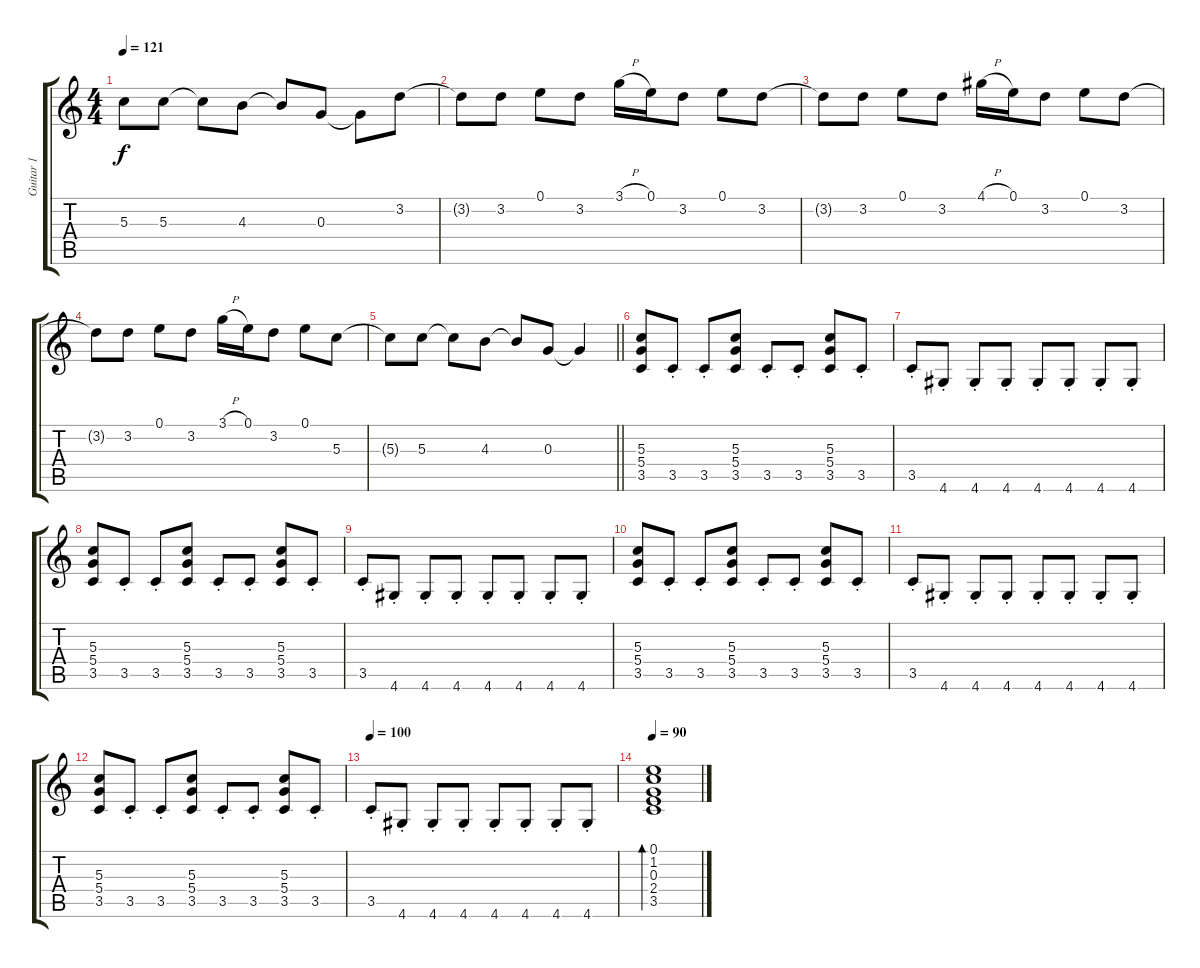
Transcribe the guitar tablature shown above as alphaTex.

\track ("Guitar 1" "Guitar 1") {instrument overdrivenguitar}
\staff {score tabs}
\tuning (E4 B3 G3 D3 A2 E2) {hide}
\ts (4 4)
\tempo 121
\clef g2
\ks c
5.3{t}.8{dy f} 5.3.8 5.3{t}.8 4.3.8 4.3{t}.8 0.3.8 0.3{t}.8 3.2.8 |
3.2{t}.8 3.2.8 0.1.8 3.2.8 3.1{h}.16 0.1.16 3.2.8 0.1.8 3.2.8 |
3.2{t}.8 3.2.8 0.1.8 3.2.8 4.1{h}.16 0.1.16 3.2.8 0.1.8 3.2.8 |
3.2{t}.8 3.2.8 0.1.8 3.2.8 3.1{h}.16 0.1.16 3.2.8 0.1.8 5.3.8 |
\barLineRight lightlight
5.3{t}.8 5.3.8 5.3{t}.8 4.3.8 4.3{t}.8 0.3.8 0.3{t}.4 |
(5.3 5.4 3.5).8 3.5{st}.8 3.5{st}.8 (5.3 5.4 3.5).8 3.5{st}.8 3.5{st}.8 (5.3 5.4 3.5).8 3.5{st}.8 |
3.5{st}.8 4.6{st}.8 4.6{st}.8 4.6{st}.8 4.6{st}.8 4.6{st}.8 4.6{st}.8 4.6{st}.8 |
(5.3 5.4 3.5).8 3.5{st}.8 3.5{st}.8 (5.3 5.4 3.5).8 3.5{st}.8 3.5{st}.8 (5.3 5.4 3.5).8 3.5{st}.8 |
3.5{st}.8 4.6{st}.8 4.6{st}.8 4.6{st}.8 4.6{st}.8 4.6{st}.8 4.6{st}.8 4.6{st}.8 |
(5.3 5.4 3.5).8 3.5{st}.8 3.5{st}.8 (5.3 5.4 3.5).8 3.5{st}.8 3.5{st}.8 (5.3 5.4 3.5).8 3.5{st}.8 |
3.5{st}.8 4.6{st}.8 4.6{st}.8 4.6{st}.8 4.6{st}.8 4.6{st}.8 4.6{st}.8 4.6{st}.8 |
(5.3 5.4 3.5).8 3.5{st}.8 3.5{st}.8 (5.3 5.4 3.5).8 3.5{st}.8 3.5{st}.8 (5.3 5.4 3.5).8 3.5{st}.8 |
\tempo 100
3.5{st}.8 4.6{st}.8 4.6{st}.8 4.6{st}.8 4.6{st}.8 4.6{st}.8 4.6{st}.8 4.6{st}.8 |
\tempo 90
(0.1 1.2 0.3 2.4 3.5).1{bd 60}
